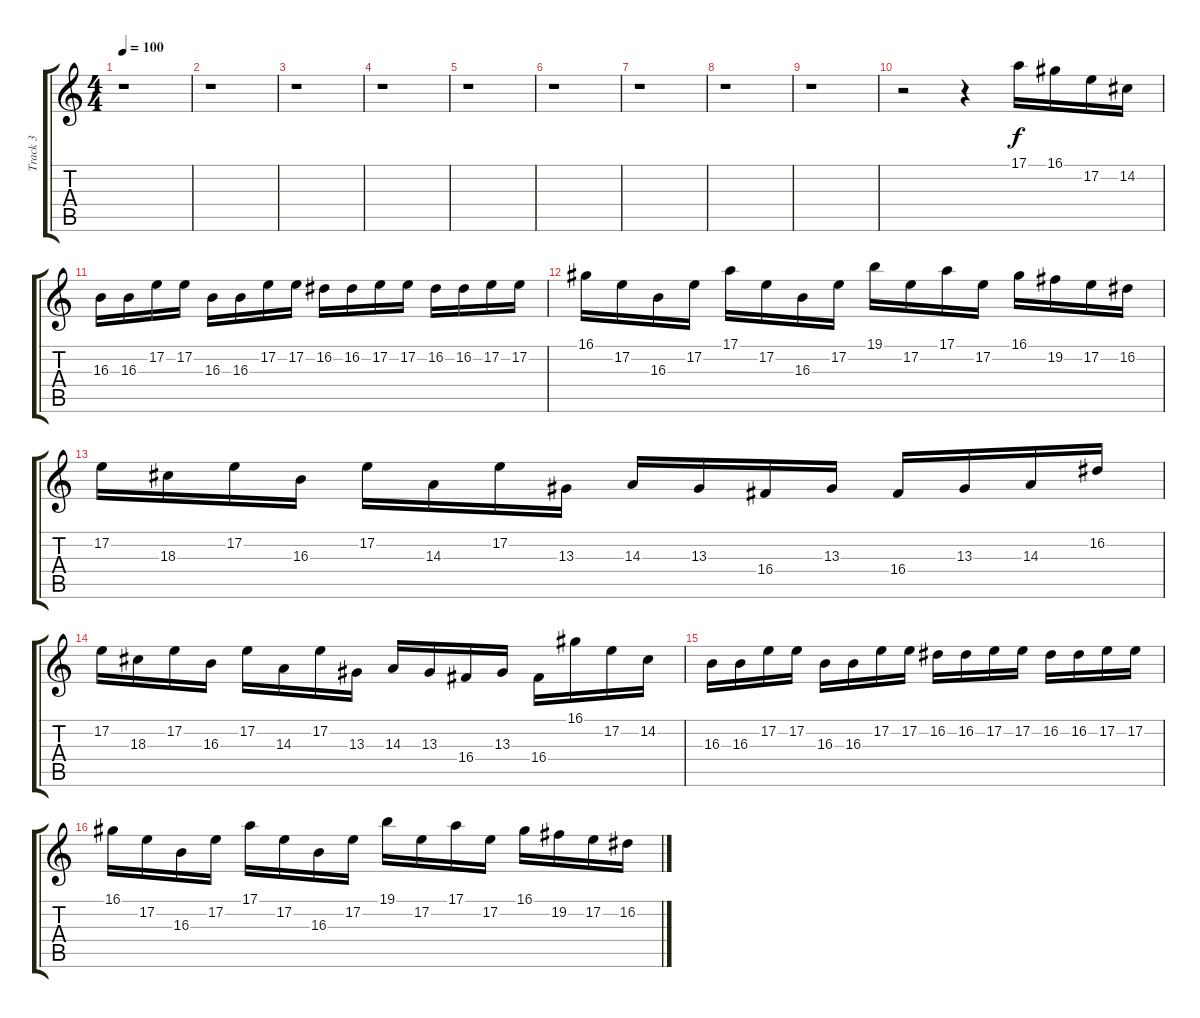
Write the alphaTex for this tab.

\track ("Track 3" "Track 3") {instrument violin}
\staff {score tabs}
\tuning (E4 B3 G3 D3 A2 E2) {hide}
\ts (4 4)
\tempo 100
\clef g2
\ks c
r.1{dy f} |
r.1 |
r.1 |
r.1 |
r.1 |
r.1 |
r.1 |
r.1 |
r.1 |
r.2 r.4 17.1.16 16.1.16 17.2.16 14.2.16 |
16.3.16 16.3.16 17.2.16 17.2.16 16.3.16 16.3.16 17.2.16 17.2.16 16.2.16 16.2.16 17.2.16 17.2.16 16.2.16 16.2.16 17.2.16 17.2.16 |
16.1.16 17.2.16 16.3.16 17.2.16 17.1.16 17.2.16 16.3.16 17.2.16 19.1.16 17.2.16 17.1.16 17.2.16 16.1.16 19.2.16 17.2.16 16.2.16 |
17.2.16 18.3.16 17.2.16 16.3.16 17.2.16 14.3.16 17.2.16 13.3.16 14.3.16 13.3.16 16.4.16 13.3.16 16.4.16 13.3.16 14.3.16 16.2.16 |
17.2.16 18.3.16 17.2.16 16.3.16 17.2.16 14.3.16 17.2.16 13.3.16 14.3.16 13.3.16 16.4.16 13.3.16 16.4.16 16.1.16 17.2.16 14.2.16 |
16.3.16 16.3.16 17.2.16 17.2.16 16.3.16 16.3.16 17.2.16 17.2.16 16.2.16 16.2.16 17.2.16 17.2.16 16.2.16 16.2.16 17.2.16 17.2.16 |
16.1.16 17.2.16 16.3.16 17.2.16 17.1.16 17.2.16 16.3.16 17.2.16 19.1.16 17.2.16 17.1.16 17.2.16 16.1.16 19.2.16 17.2.16 16.2.16
